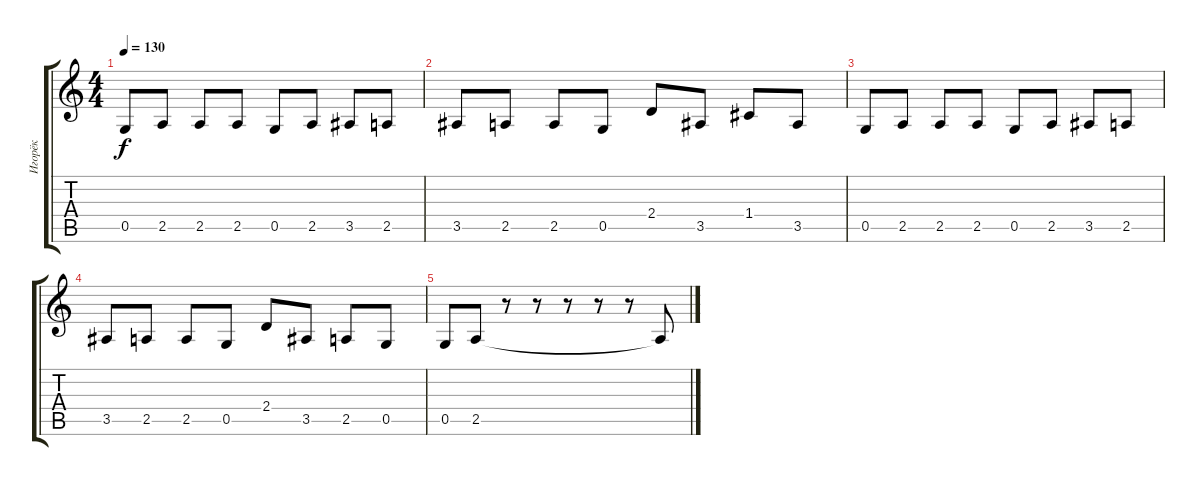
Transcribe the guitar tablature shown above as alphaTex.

\track ("Игорёк" "Игорёк") {instrument acousticbass}
\staff {score tabs}
\tuning (D4 A3 F3 C3 G2 C2) {hide}
\ts (4 4)
\tempo 130
\clef g2
\ks c
0.5.8{dy f} 2.5.8 2.5.8 2.5.8 0.5.8 2.5.8 3.5.8 2.5.8 |
3.5.8 2.5.8 2.5.8 0.5.8 2.4.8 3.5.8 1.4.8 3.5.8 |
0.5.8 2.5.8 2.5.8 2.5.8 0.5.8 2.5.8 3.5.8 2.5.8 |
3.5.8 2.5.8 2.5.8 0.5.8 2.4.8 3.5.8 2.5.8 0.5.8 |
0.5.8 2.5.8 r.8 r.8 r.8 r.8 r.8 2.5{t}.8
